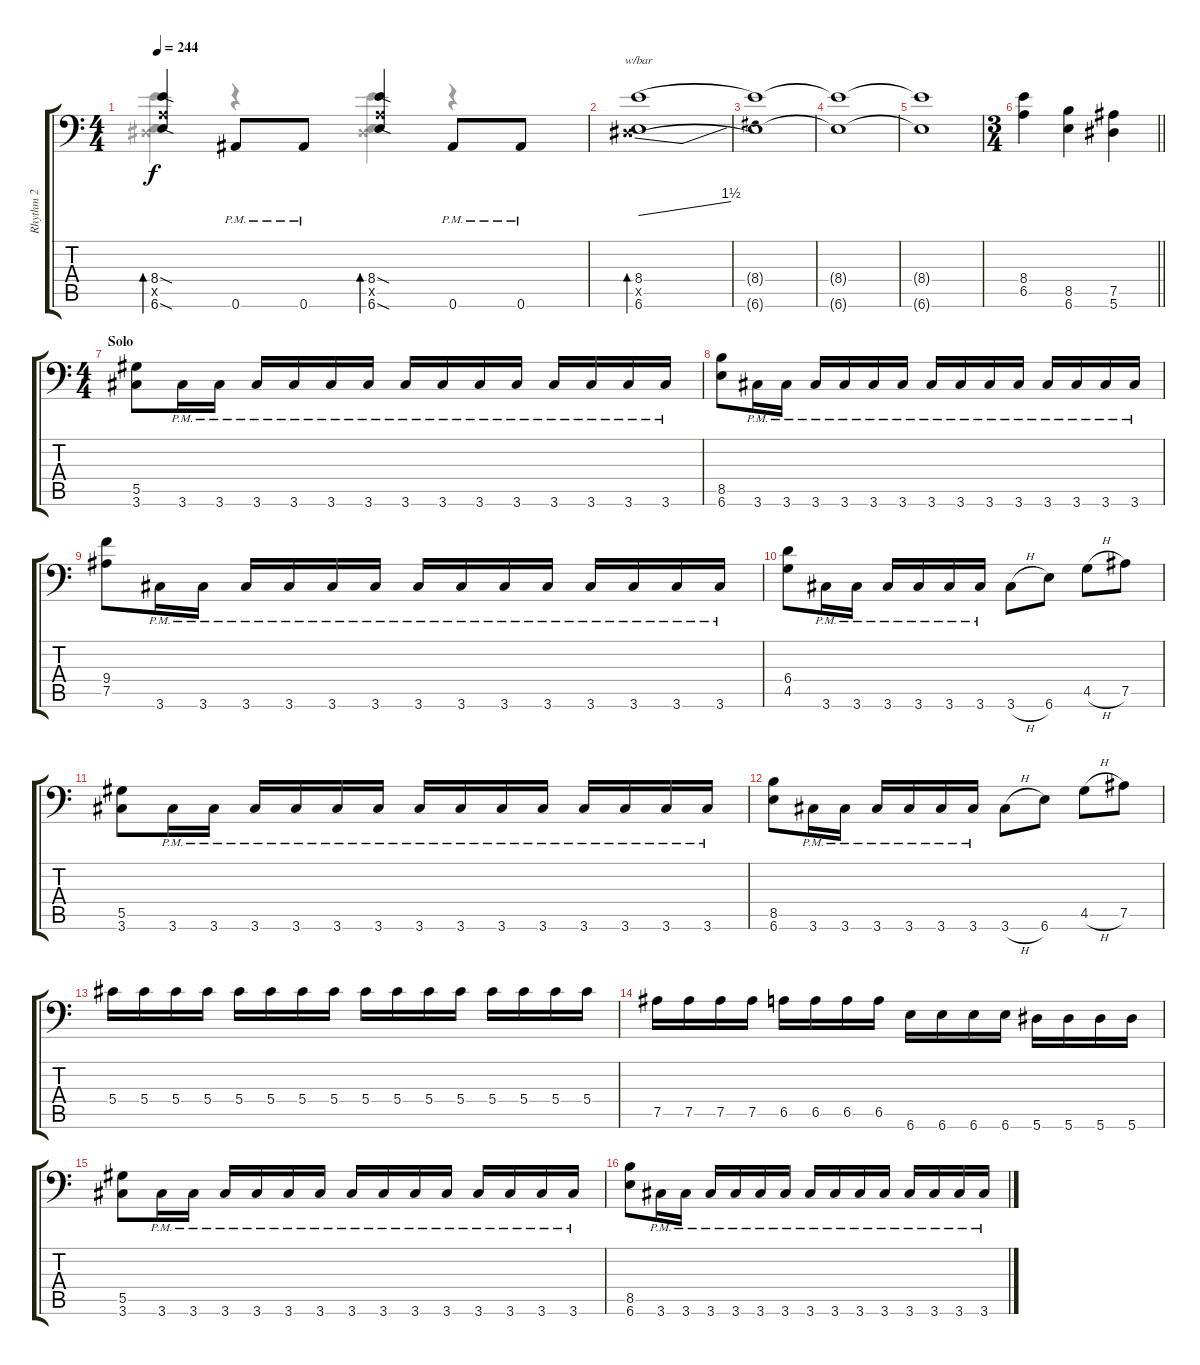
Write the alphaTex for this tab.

\track ("Rhythm 2" "Rhythm 2") {instrument overdrivenguitar}
\staff {score tabs}
\tuning (Bb3 F3 Db3 Ab2 Eb2 Bb1) {hide}
\voice
\ts (4 4)
\tempo 244
\clef f4
\ks c
(8.4{sod} 6.5{x} 6.6{sod}).4{bd 60 dy f} 0.6{pm}.8 0.6{pm}.8 (8.4{sod} 6.5{x} 6.6{sod}).4{bd 60} 0.6{pm}.8 0.6{pm}.8 |
(8.4 0.5{x} 6.6).1{tbe (dive default 0 0 60 6) bd 60} |
(8.4{t} 6.6{t}).1 |
(8.4{t} 6.6{t}).1 |
(8.4{t} 6.6{t}).1 |
\ts (3 4)
\barLineRight lightlight
(8.4 6.5).4 (8.5 6.6).4 (7.5 5.6).4 |
\ts (4 4)
\section ("" "Solo")
(5.5 3.6).8 3.6{pm}.16 3.6{pm}.16 3.6{pm}.16 3.6{pm}.16 3.6{pm}.16 3.6{pm}.16 3.6{pm}.16 3.6{pm}.16 3.6{pm}.16 3.6{pm}.16 3.6{pm}.16 3.6{pm}.16 3.6{pm}.16 3.6{pm}.16 |
(8.5 6.6).8 3.6{pm}.16 3.6{pm}.16 3.6{pm}.16 3.6{pm}.16 3.6{pm}.16 3.6{pm}.16 3.6{pm}.16 3.6{pm}.16 3.6{pm}.16 3.6{pm}.16 3.6{pm}.16 3.6{pm}.16 3.6{pm}.16 3.6{pm}.16 |
(9.4 7.5).8 3.6{pm}.16 3.6{pm}.16 3.6{pm}.16 3.6{pm}.16 3.6{pm}.16 3.6{pm}.16 3.6{pm}.16 3.6{pm}.16 3.6{pm}.16 3.6{pm}.16 3.6{pm}.16 3.6{pm}.16 3.6{pm}.16 3.6{pm}.16 |
(6.4 4.5).8 3.6{pm}.16 3.6{pm}.16 3.6{pm}.16 3.6{pm}.16 3.6{pm}.16 3.6{pm}.16 3.6{h}.8 6.6.8 4.5{h}.8 7.5.8 |
(5.5 3.6).8 3.6{pm}.16 3.6{pm}.16 3.6{pm}.16 3.6{pm}.16 3.6{pm}.16 3.6{pm}.16 3.6{pm}.16 3.6{pm}.16 3.6{pm}.16 3.6{pm}.16 3.6{pm}.16 3.6{pm}.16 3.6{pm}.16 3.6{pm}.16 |
(8.5 6.6).8 3.6{pm}.16 3.6{pm}.16 3.6{pm}.16 3.6{pm}.16 3.6{pm}.16 3.6{pm}.16 3.6{h}.8 6.6.8 4.5{h}.8 7.5.8 |
5.4.16 5.4.16 5.4.16 5.4.16 5.4.16 5.4.16 5.4.16 5.4.16 5.4.16 5.4.16 5.4.16 5.4.16 5.4.16 5.4.16 5.4.16 5.4.16 |
7.5.16 7.5.16 7.5.16 7.5.16 6.5.16 6.5.16 6.5.16 6.5.16 6.6.16 6.6.16 6.6.16 6.6.16 5.6.16 5.6.16 5.6.16 5.6.16 |
(5.5 3.6).8 3.6{pm}.16 3.6{pm}.16 3.6{pm}.16 3.6{pm}.16 3.6{pm}.16 3.6{pm}.16 3.6{pm}.16 3.6{pm}.16 3.6{pm}.16 3.6{pm}.16 3.6{pm}.16 3.6{pm}.16 3.6{pm}.16 3.6{pm}.16 |
(8.5 6.6).8 3.6{pm}.16 3.6{pm}.16 3.6{pm}.16 3.6{pm}.16 3.6{pm}.16 3.6{pm}.16 3.6{pm}.16 3.6{pm}.16 3.6{pm}.16 3.6{pm}.16 3.6{pm}.16 3.6{pm}.16 3.6{pm}.16 3.6{pm}.16
\voice
\clef f4
\ottava regular
\simile none
\ks c
(8.4{sod} 0.5{x} 6.6{sod}).4{bd 60 dy f} r.4 (8.4{sod} 0.5{x} 6.6{sod}).4{bd 60} r.4 |
|
|
|
|
\barLineRight lightlight
|
|
|
|
|
|
|
|
|
|
